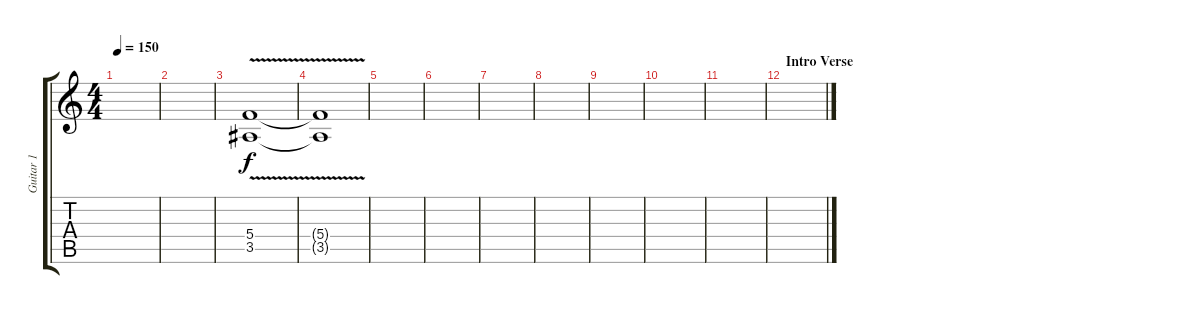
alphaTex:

\track ("Guitar 1" "Guitar 1") {instrument distortionguitar}
\staff {score tabs}
\tuning (D4 A3 F3 C3 G2 D2) {hide}
\ts (4 4)
\tempo 150
\clef g2
\ks c
|
|
(5.4{v} 3.5{v}).1 |
(5.4{t} 3.5{t}).1{volume 5} |
|
|
|
|
|
|
|
\section ("" "Intro Verse")
